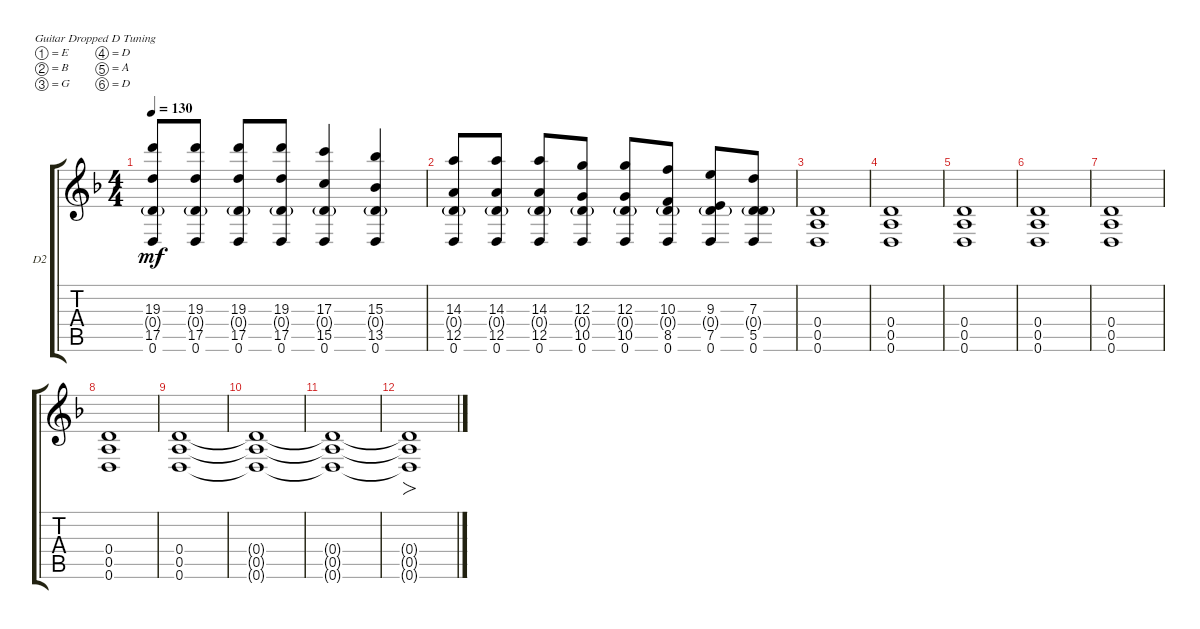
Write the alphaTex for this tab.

\defaultSystemsLayout 4
\bracketExtendMode groupsimilarinstruments
\firstSystemTrackNameOrientation horizontal
\otherSystemsTrackNameOrientation horizontal
\track ("Distortion 2" "D2") {instrument distortionguitar}
\staff {score tabs}
\tuning (E4 B3 G3 D3 A2 D2)
\ts (4 4)
\tempo 130
\clef g2
\ks f
(19.3 0.6 17.5 0.4{g}).8{dy mf} (19.3 0.6 17.5 0.4{g}).8 (19.3 0.6 17.5 0.4{g}).8 (19.3 0.6 17.5 0.4{g}).8 (17.3 0.6 15.5 0.4{g}).4 (15.3 0.6 13.5 0.4{g}).4 |
(14.3 0.6 12.5 0.4{g}).8 (14.3 0.6 12.5 0.4{g}).8 (14.3 0.6 12.5 0.4{g}).8 (12.3 0.6 10.5 0.4{g}).8 (12.3 0.6 10.5 0.4{g}).8 (10.3 0.6 8.5 0.4{g}).8 (9.3 0.6 7.5 0.4{g}).8 (7.3 0.6 5.5 0.4{g}).8 |
(0.6 0.5 0.4).1 |
(0.6 0.5 0.4).1 |
(0.6 0.5 0.4).1 |
(0.4 0.5 0.6).1 |
(0.6 0.5 0.4).1 |
(0.4 0.5 0.6).1 |
(0.6 0.5 0.4).1 |
(0.6{t} 0.5{t} 0.4{t}).1 |
(0.4{t} 0.5{t} 0.6{t}).1 |
(0.6{t} 0.5{t} 0.4{t}).1{fo}
